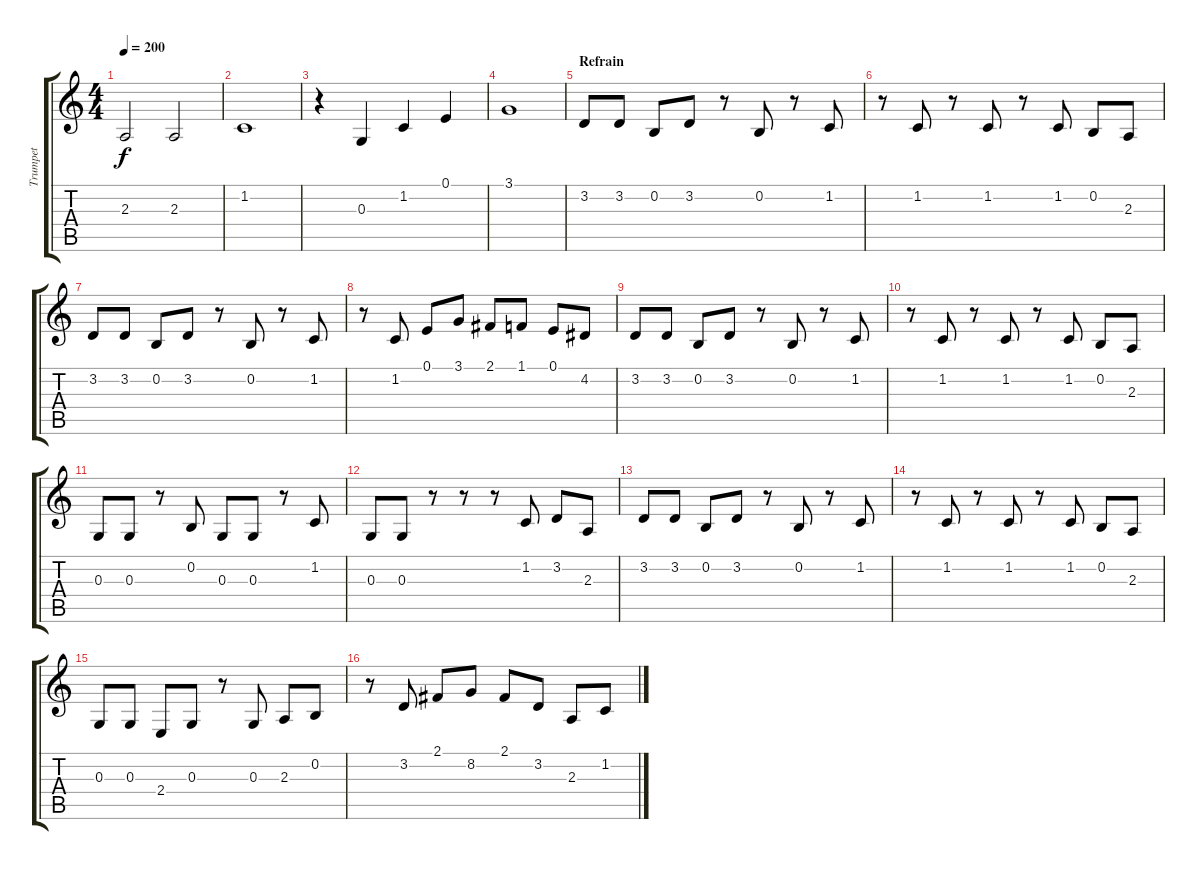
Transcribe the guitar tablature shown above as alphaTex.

\track ("Trumpet" "Trumpet") {instrument trumpet}
\staff {score tabs}
\tuning (E4 B3 G3 D3 A2 E2) {hide}
\ts (4 4)
\tempo 200
\clef g2
\ks c
2.3.2{dy f} 2.3.2 |
1.2.1 |
r.4 0.3.4 1.2.4 0.1.4 |
3.1.1 |
\section ("" "Refrain")
3.2.8 3.2.8 0.2.8 3.2.8 r.8 0.2.8 r.8 1.2.8 |
r.8 1.2.8 r.8 1.2.8 r.8 1.2.8 0.2.8 2.3.8 |
3.2.8 3.2.8 0.2.8 3.2.8 r.8 0.2.8 r.8 1.2.8 |
r.8 1.2.8 0.1.8 3.1.8 2.1.8 1.1.8 0.1.8 4.2.8 |
3.2.8 3.2.8 0.2.8 3.2.8 r.8 0.2.8 r.8 1.2.8 |
r.8 1.2.8 r.8 1.2.8 r.8 1.2.8 0.2.8 2.3.8 |
0.3.8 0.3.8 r.8 0.2.8 0.3.8 0.3.8 r.8 1.2.8 |
0.3.8 0.3.8 r.8 r.8 r.8 1.2.8 3.2.8 2.3.8 |
3.2.8 3.2.8 0.2.8 3.2.8 r.8 0.2.8 r.8 1.2.8 |
r.8 1.2.8 r.8 1.2.8 r.8 1.2.8 0.2.8 2.3.8 |
0.3.8 0.3.8 2.4.8 0.3.8 r.8 0.3.8 2.3.8 0.2.8 |
r.8 3.2.8 2.1.8 8.2.8 2.1.8 3.2.8 2.3.8 1.2.8
